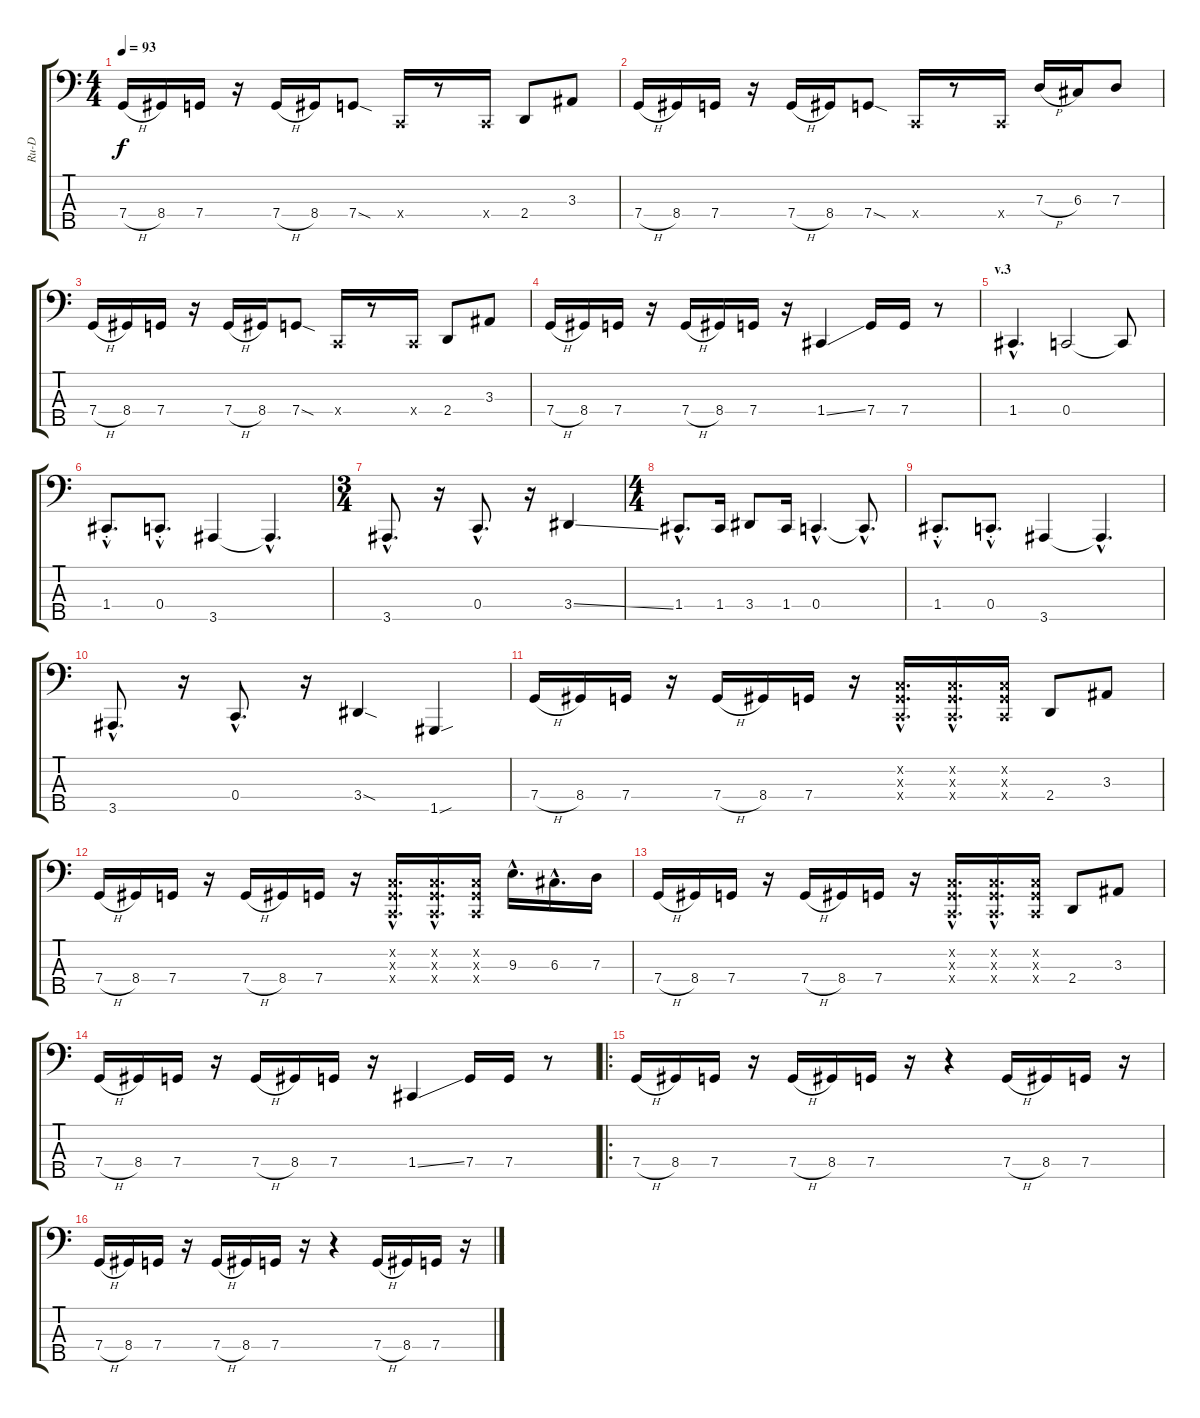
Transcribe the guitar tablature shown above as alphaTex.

\track ("Ru-D" "Ru-D") {instrument electricbassfinger}
\staff {score tabs}
\tuning (F2 C2 G1 C1 G0) {hide}
\ts (4 4)
\tempo 93
\clef f4
\ks c
7.4{h}.16{dy f} 8.4.16 7.4.16 r.16 7.4{h}.16 8.4.16 7.4{sod}.8 0.4{x}.16 r.8 0.4{x}.16 2.4.8 3.3.8 |
7.4{h}.16 8.4.16 7.4.16 r.16 7.4{h}.16 8.4.16 7.4{sod}.8 0.4{x}.16 r.8 0.4{x}.16 7.3{h}.16 6.3.16 7.3.8 |
7.4{h}.16 8.4.16 7.4.16 r.16 7.4{h}.16 8.4.16 7.4{sod}.8 0.4{x}.16 r.8 0.4{x}.16 2.4.8 3.3.8 |
7.4{h}.16 8.4.16 7.4.16 r.16 7.4{h}.16 8.4.16 7.4.16 r.16 1.4{ss}.4 7.4.16 7.4.16 r.8 |
\section ("" "v.3")
1.4{hac}.4{d} 0.4.2 0.4{t}.8 |
1.4{hac st}.8{d} 0.4{hac st}.8{d} 3.5.4 3.5{hac t}.4{d} |
\ts (3 4)
3.5{hac}.8{d} r.16 0.4{hac}.8{d} r.16 3.4{ss}.4 |
\ts (4 4)
1.4{hac}.8{d} 1.4.16 3.4.8 1.4.16 0.4{hac}.4{d} 0.4{hac t}.8{d} |
1.4{hac st}.8{d} 0.4{hac st}.8{d} 3.5.4 3.5{hac t}.4{d} |
3.5{hac}.8{d} r.16 0.4{hac}.8{d} r.16 3.4{sod}.4 1.5{sou}.4 |
7.4{h}.16 8.4.16 7.4.16 r.16 7.4{h}.16 8.4.16 7.4.16 r.16 (0.2{hac x} 0.3{hac x} 0.4{hac x}).16{d} (0.2{hac x} 0.3{hac x} 0.4{hac x}).16{d} (0.2{x} 0.3{x} 0.4{x}).16 2.4.8 3.3.8 |
7.4{h}.16 8.4.16 7.4.16 r.16 7.4{h}.16 8.4.16 7.4.16 r.16 (0.2{hac x} 0.3{hac x} 0.4{hac x}).16{d} (0.2{hac x} 0.3{hac x} 0.4{hac x}).16{d} (0.2{x} 0.3{x} 0.4{x}).16 9.3{hac}.16{d} 6.3{hac}.16{d} 7.3.16 |
7.4{h}.16 8.4.16 7.4.16 r.16 7.4{h}.16 8.4.16 7.4.16 r.16 (0.2{hac x} 0.3{hac x} 0.4{hac x}).16{d} (0.2{hac x} 0.3{hac x} 0.4{hac x}).16{d} (0.2{x} 0.3{x} 0.4{x}).16 2.4.8 3.3.8 |
7.4{h}.16 8.4.16 7.4.16 r.16 7.4{h}.16 8.4.16 7.4.16 r.16 1.4{ss}.4 7.4.16 7.4.16 r.8 |
\ro
7.4{h}.16 8.4.16 7.4.16 r.16 7.4{h}.16 8.4.16 7.4.16 r.16 r.4 7.4{h}.16 8.4.16 7.4.16 r.16 |
7.4{h}.16 8.4.16 7.4.16 r.16 7.4{h}.16 8.4.16 7.4.16 r.16 r.4 7.4{h}.16 8.4.16 7.4.16 r.16
